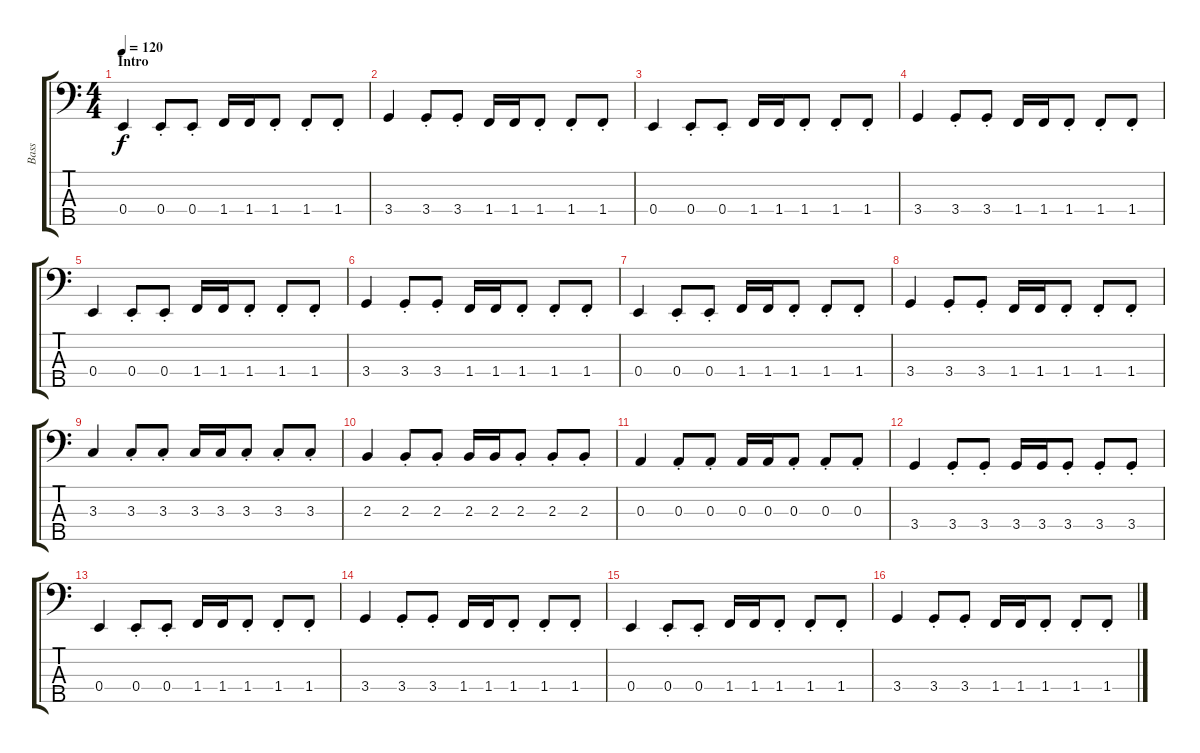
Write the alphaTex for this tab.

\track ("Bass" "Bass") {instrument electricbassfinger}
\staff {score tabs}
\tuning (G2 D2 A1 E1 B0) {hide}
\ts (4 4)
\section ("" "Intro")
\tempo 120
\clef f4
\ks c
0.4.4{dy f instrument electricbassfinger} 0.4{st}.8 0.4{st}.8 1.4.16 1.4.16 1.4{st}.8 1.4{st}.8 1.4{st}.8 |
3.4.4 3.4{st}.8 3.4{st}.8 1.4.16 1.4.16 1.4{st}.8 1.4{st}.8 1.4{st}.8 |
0.4.4 0.4{st}.8 0.4{st}.8 1.4.16 1.4.16 1.4{st}.8 1.4{st}.8 1.4{st}.8 |
3.4.4 3.4{st}.8 3.4{st}.8 1.4.16 1.4.16 1.4{st}.8 1.4{st}.8 1.4{st}.8 |
0.4.4 0.4{st}.8 0.4{st}.8 1.4.16 1.4.16 1.4{st}.8 1.4{st}.8 1.4{st}.8 |
3.4.4 3.4{st}.8 3.4{st}.8 1.4.16 1.4.16 1.4{st}.8 1.4{st}.8 1.4{st}.8 |
0.4.4 0.4{st}.8 0.4{st}.8 1.4.16 1.4.16 1.4{st}.8 1.4{st}.8 1.4{st}.8 |
3.4.4 3.4{st}.8 3.4{st}.8 1.4.16 1.4.16 1.4{st}.8 1.4{st}.8 1.4{st}.8 |
3.3.4 3.3{st}.8 3.3{st}.8 3.3.16 3.3.16 3.3{st}.8 3.3{st}.8 3.3{st}.8 |
2.3.4 2.3{st}.8 2.3{st}.8 2.3.16 2.3.16 2.3{st}.8 2.3{st}.8 2.3{st}.8 |
0.3.4 0.3{st}.8 0.3{st}.8 0.3.16 0.3.16 0.3{st}.8 0.3{st}.8 0.3{st}.8 |
3.4.4 3.4{st}.8 3.4{st}.8 3.4.16 3.4.16 3.4{st}.8 3.4{st}.8 3.4{st}.8 |
0.4.4 0.4{st}.8 0.4{st}.8 1.4.16 1.4.16 1.4{st}.8 1.4{st}.8 1.4{st}.8 |
3.4.4 3.4{st}.8 3.4{st}.8 1.4.16 1.4.16 1.4{st}.8 1.4{st}.8 1.4{st}.8 |
0.4.4 0.4{st}.8 0.4{st}.8 1.4.16 1.4.16 1.4{st}.8 1.4{st}.8 1.4{st}.8 |
3.4.4 3.4{st}.8 3.4{st}.8 1.4.16 1.4.16 1.4{st}.8 1.4{st}.8 1.4{st}.8
